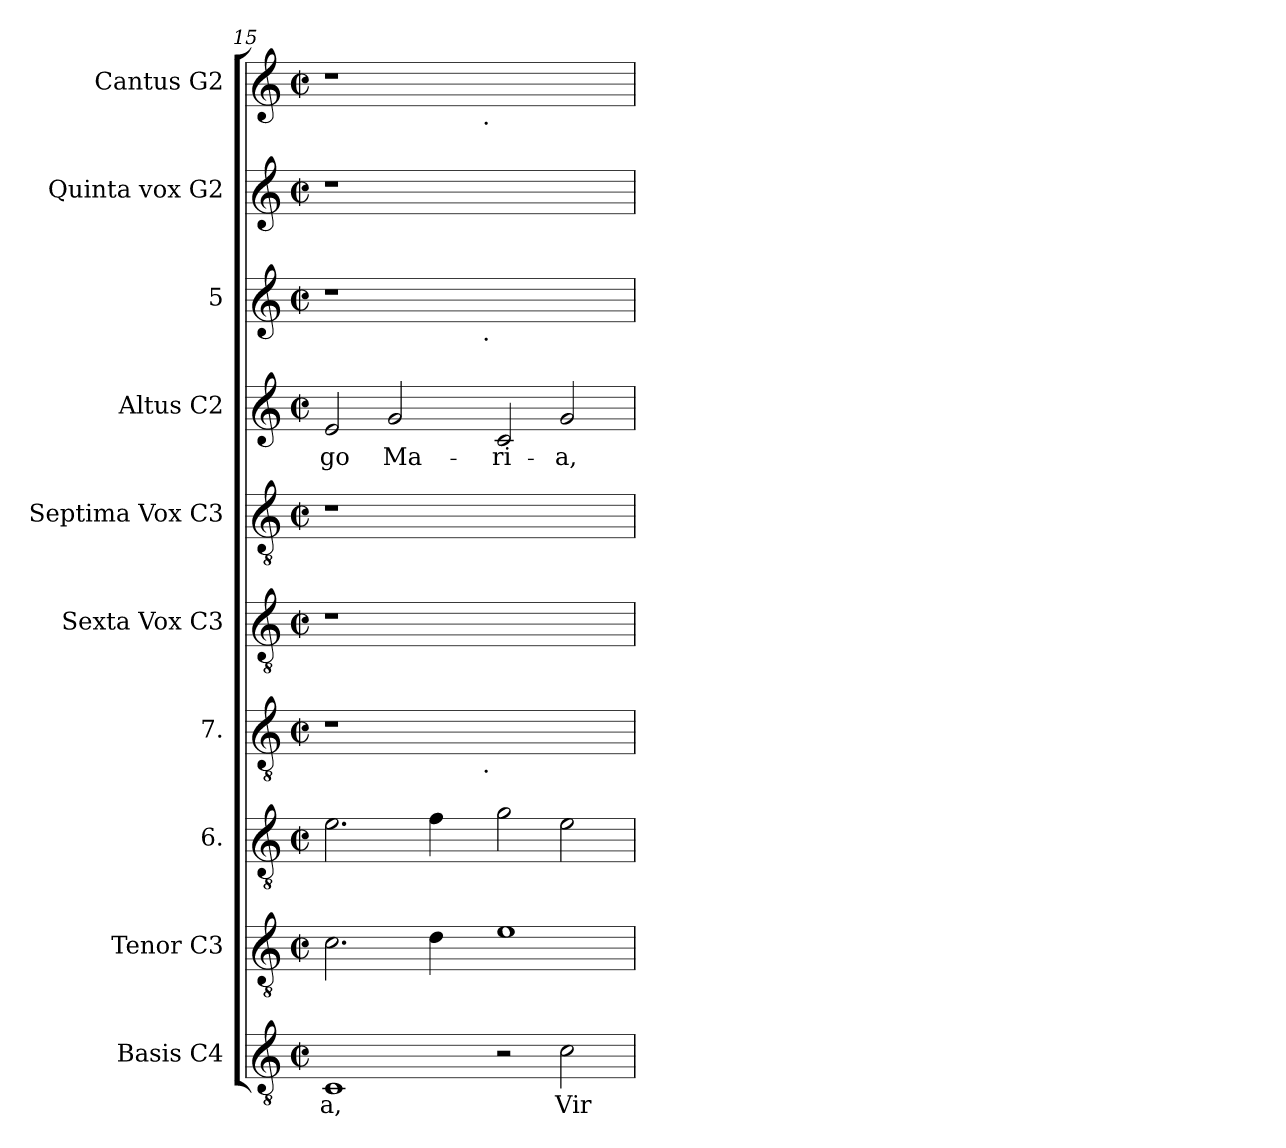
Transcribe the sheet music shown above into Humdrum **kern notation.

**kern	**text	**kern	**text	**kern	**text	**kern	**kern	**kern	**kern	**text	**kern	**kern	**kern
*part10	*part10	*part9	*part9	*part8	*part8	*part7	*part6	*part5	*part4	*part4	*part3	*part2	*part1
*staff10	*staff10	*staff9	*staff9	*staff8	*staff8	*staff7	*staff6	*staff5	*staff4	*staff4	*staff3	*staff2	*staff1
*I"Basis  C4	*	*I"Tenor  C3	*	*I"6.	*	*I"7.	*I"Sexta Vox  C3	*I"Septima  Vox C3	*I"Altus  C2	*	*I"5	*I"Quinta vox  G2	*I"Cantus  G2
*I'B	*	*I'T	*	*	*	*	*	*	*I'A	*	*	*	*I'C
*clefGv2	*	*clefGv2	*	*clefGv2	*	*clefGv2	*clefGv2	*clefGv2	*clefG2	*	*clefG2	*clefG2	*clefG2
*k[]	*	*k[]	*	*k[]	*	*k[]	*k[]	*k[]	*k[]	*	*k[]	*k[]	*k[]
*C:	*	*C:	*	*C:	*	*C:	*C:	*C:	*C:	*	*C:	*C:	*C:
*M2/2	*	*M2/2	*	*M2/2	*	*M2/2	*M2/2	*M2/2	*M2/2	*	*M2/2	*M2/2	*M2/2
*met(c|)	*	*met(c|)	*	*met(c|)	*	*met(c|)	*met(c|)	*met(c|)	*met(c|)	*	*met(c|)	*met(c|)	*met(c|)
=15	=15	=15	=15	=15	=15	=15	=15	=15	=15	=15	=15	=15	=15
!	!LO:LY:b:cj	!	!LO:LY:b:cj	!	!LO:LY:b:cj	!	!	!	!	!LO:LY:b:cj	!	!	!
*	*	*	*	*	*	*^	*	*	*	*	*^	*	*^
1C	-a,	2.c\	--	2.e\	--	1r	2ryy	1r	1r	2e/	-go	1r	2ryy	1r	1r	2ryy
!	!	!	!	!	!	!	!	!	!	!	!LO:LY:b:cj	!	!	!	!	!
.	.	.	.	.	.	.	4ryy	.	.	2g/	Ma-	.	4ryy	.	.	4ryy
!	!	!	!LO:LY:b:cj	!	!LO:LY:b:cj	!	!	!	!	!	!	!	!	!	!	!
.	.	4d\	--	4f\	--	.	8ryy	.	.	.	.	.	8ryy	.	.	8ryy
.	.	.	.	.	.	.	16ryy	.	.	.	.	.	16ryy	.	.	16ryy
.	.	.	.	.	.	.	64ryy	.	.	.	.	.	64ryy	.	.	64ryy
!	!	!	!	!	!	!	!	!	!	!	!	!	!	!	!	!LO:TX:b:t=.
!	!	!	!	!	!	!	!	!	!	!	!	!	!LO:TX:b:t=.	!	!	!
!	!	!	!	!	!	!	!LO:TX:b:t=.	!	!	!	!	!	!	!	!	!
.	.	.	.	.	.	.	1ryy	.	.	.	.	.	1ryy	.	.	1ryy
!	!	!	!LO:LY:b:cj	!	!LO:LY:b:cj	!	!	!	!	!	!LO:LY:b:cj	!	!	!	!	!
2r	.	1e	--	2g\	--	1ryy	.	1ryy	1ryy	2c/	-ri-	1ryy	.	1ryy	1ryy	.
!	!LO:LY:b:cj	!	!	!	!LO:LY:b:cj	!	!	!	!	!	!LO:LY:b:cj	!	!	!	!	!
2c\	Vir-	.	.	2e\	--	.	.	.	.	2g/	-a,	.	.	.	.	.
.	.	.	.	.	.	.	32.ryy	.	.	.	.	.	32.ryy	.	.	32.ryy
*	*	*	*	*	*	*v	*v	*	*	*	*	*v	*v	*	*v	*v
=	=	=	=	=	=	=	=	=	=	=	=	=	=
*-	*-	*-	*-	*-	*-	*-	*-	*-	*-	*-	*-	*-	*-
